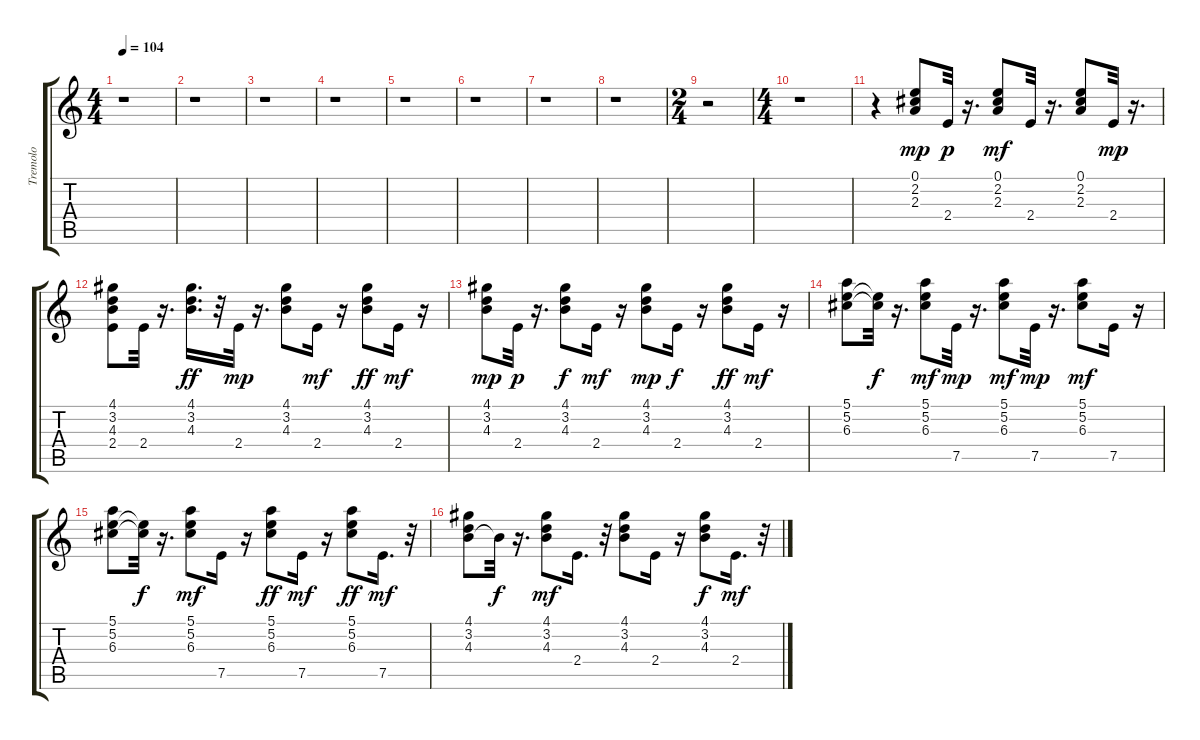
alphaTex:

\track ("Tremolo" "Tremolo") {instrument acousticguitarsteel}
\staff {score tabs}
\tuning (E4 B3 G3 D3 A2 E2) {hide}
\ts (4 4)
\tempo 104
\clef g2
\ks c
r.1{dy mp} |
r.1 |
r.1 |
r.1 |
r.1 |
r.1 |
r.1 |
r.1 |
\ts (2 4)
r.2 |
\ts (4 4)
r.1 |
r.4 (0.1 2.2 2.3).8 2.4.32{dy p} r.16{d} (0.1 2.2 2.3).8{dy mf} 2.4.32 r.16{d} (0.1 2.2 2.3).8 2.4.32{dy mp} r.16{d} |
(4.1 3.2 4.3 2.4).8 2.4.32 r.16{d} (4.1 3.2 4.3).16{d dy ff} r.32 2.4.32{dy mp} r.16{d} (4.1 3.2 4.3).8 2.4.16{dy mf} r.16 (4.1 3.2 4.3).8{dy ff} 2.4.16{dy mf} r.16 |
(4.1 3.2 4.3).8{dy mp} 2.4.32{dy p} r.16{d} (4.1 3.2 4.3).8{dy f} 2.4.16{dy mf} r.16 (4.1 3.2 4.3).8{dy mp} 2.4.16{dy f} r.16 (4.1 3.2 4.3).8{dy ff} 2.4.16{dy mf} r.16 |
(5.1 5.2 6.3).8 (5.2{t} 6.3{t}).32{dy f} r.16{d} (5.1 5.2 6.3).8{dy mf} 7.5.32{dy mp} r.16{d} (5.1 5.2 6.3).8{dy mf} 7.5.32{dy mp} r.16{d} (5.1 5.2 6.3).8{dy mf} 7.5.16 r.16 |
(5.1 5.2 6.3).8 (5.2{t} 6.3{t}).32{dy f} r.16{d} (5.1 5.2 6.3).8{dy mf} 7.5.16 r.16 (5.1 5.2 6.3).8{dy ff} 7.5.16{dy mf} r.16 (5.1 5.2 6.3).8{dy ff} 7.5.16{d dy mf} r.32 |
(4.1 3.2 4.3).8 4.3{t}.32{dy f} r.16{d} (4.1 3.2 4.3).8{dy mf} 2.4.16{d} r.32 (4.1 3.2 4.3).8 2.4.16 r.16 (4.1 3.2 4.3).8{dy f} 2.4.16{d dy mf} r.32
